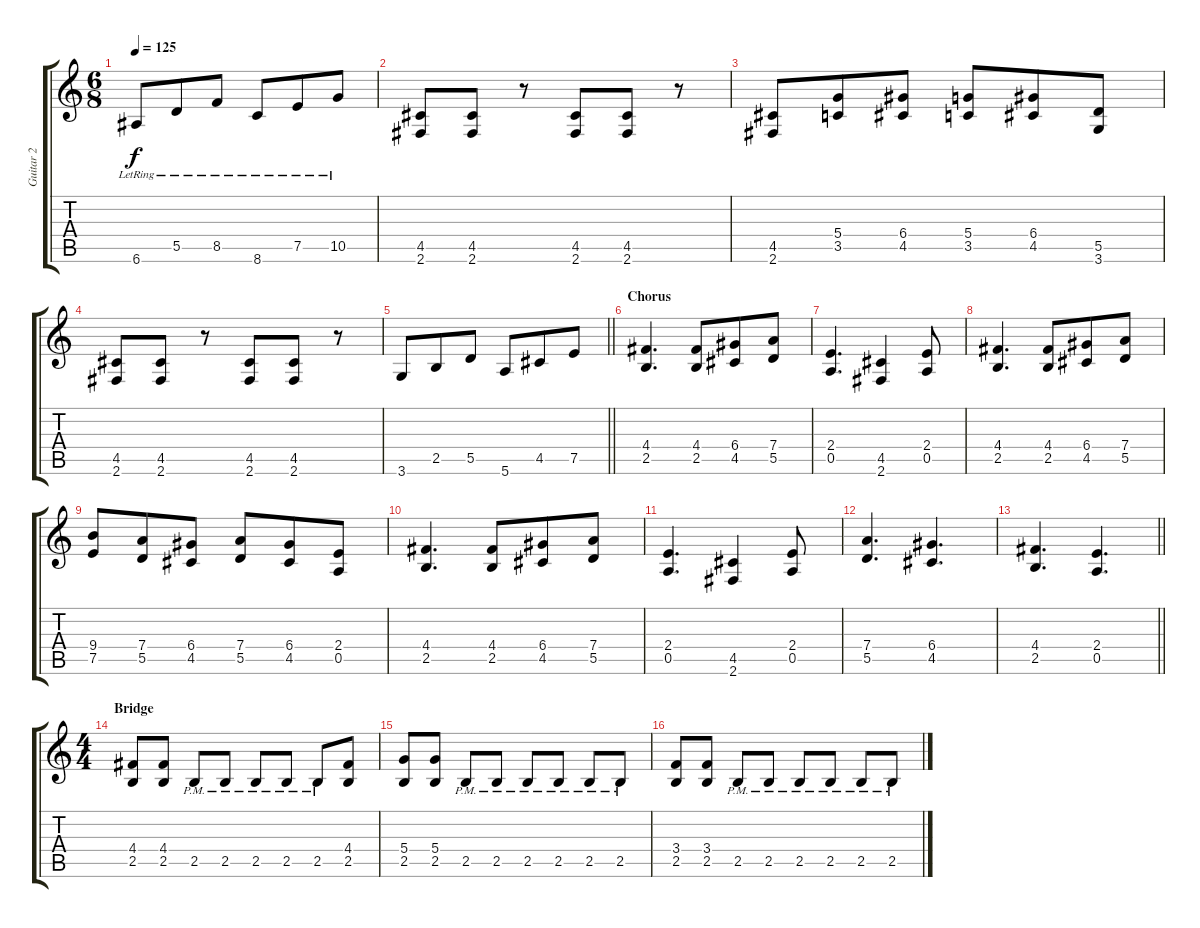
\track ("Guitar 2" "Guitar 2") {instrument distortionguitar}
\staff {score tabs}
\tuning (E4 B3 G3 D3 A2 E2) {hide}
\ts (6 8)
\tempo 125
\clef g2
\ks c
6.6{lr}.8{dy f} 5.5{lr}.8 8.5{lr}.8 8.6{lr}.8 7.5{lr}.8 10.5{lr}.8 |
(4.5 2.6).8 (4.5 2.6).8 r.8 (4.5 2.6).8 (4.5 2.6).8 r.8 |
(4.5 2.6).8 (5.4 3.5).8 (6.4 4.5).8 (5.4 3.5).8 (6.4 4.5).8 (5.5 3.6).8 |
(4.5 2.6).8 (4.5 2.6).8 r.8 (4.5 2.6).8 (4.5 2.6).8 r.8 |
\barLineRight lightlight
3.6.8 2.5.8 5.5.8 5.6.8 4.5.8 7.5.8 |
\section ("" "Chorus")
(4.4 2.5).4{d} (4.4 2.5).8 (6.4 4.5).8 (7.4 5.5).8 |
(2.4 0.5).4{d} (4.5 2.6).4 (2.4 0.5).8 |
(4.4 2.5).4{d} (4.4 2.5).8 (6.4 4.5).8 (7.4 5.5).8 |
(9.4 7.5).8 (7.4 5.5).8 (6.4 4.5).8 (7.4 5.5).8 (6.4 4.5).8 (2.4 0.5).8 |
(4.4 2.5).4{d} (4.4 2.5).8 (6.4 4.5).8 (7.4 5.5).8 |
(2.4 0.5).4{d} (4.5 2.6).4 (2.4 0.5).8 |
(7.4 5.5).4{d} (6.4 4.5).4{d} |
\barLineRight lightlight
(4.4 2.5).4{d} (2.4 0.5).4{d} |
\ts (4 4)
\section ("" "Bridge")
(4.4 2.5).8 (4.4 2.5).8 2.5{pm}.8 2.5{pm}.8 2.5{pm}.8 2.5{pm}.8 2.5{pm}.8 (4.4 2.5).8 |
(5.4 2.5).8 (5.4 2.5).8 2.5{pm}.8 2.5{pm}.8 2.5{pm}.8 2.5{pm}.8 2.5{pm}.8 2.5{pm}.8 |
(3.4 2.5).8 (3.4 2.5).8 2.5{pm}.8 2.5{pm}.8 2.5{pm}.8 2.5{pm}.8 2.5{pm}.8 2.5{pm}.8
